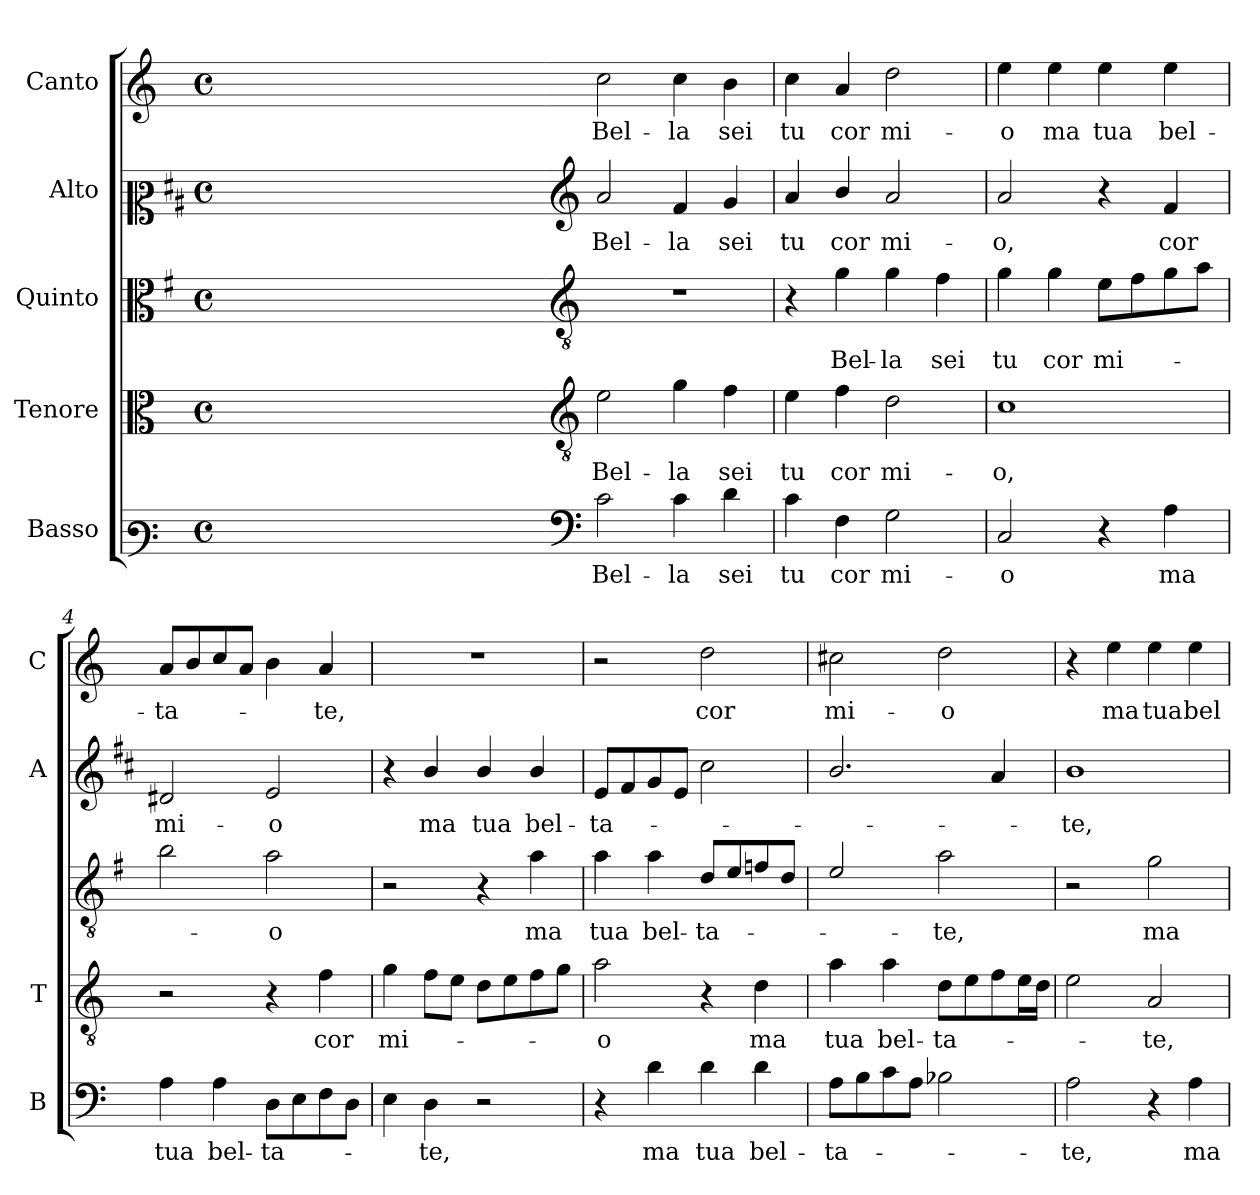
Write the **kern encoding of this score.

**kern	**text	**kern	**text	**kern	**text	**kern	**text	**kern	**text
*part5	*part5	*part4	*part4	*part3	*part3	*part2	*part2	*part1	*part1
*staff5	*staff5	*staff4	*staff4	*staff3	*staff3	*staff2	*staff2	*staff1	*staff1
*I"Basso	*	*I"Tenore	*	*I"Quinto	*	*I"Alto	*	*I"Canto	*
*I'B	*	*I'T	*	*	*	*I'A	*	*I'C	*
*clefF3	*	*clefC3	*	*clefC3	*	*clefC2	*	*clefG2	*
*	*	*	*	*ITrd4c7	*	*ITrd1c2	*	*	*
*k[]	*	*k[]	*	*k[]	*	*k[]	*	*k[]	*
*C:	*	*C:	*	*C:	*	*C:	*	*C:	*
*M4/4	*	*M4/4	*	*M4/4	*	*M4/4	*	*M4/4	*
*met(c)	*	*met(c)	*	*met(c)	*	*met(c)	*	*met(c)	*
=	=	=	=	=	=	=	=	=	=
1ryy	.	1ryy	.	1ryy	.	1ryy	.	1ryy	.
=1X-	=1X-	=1X-	=1X-	=1X-	=1X-	=1X-	=1X-	=1X-	=1X-
4ryy	.	4ryy	.	4ryy	.	4ryy	.	4ryy	.
4ryy	.	4ryy	.	4ryy	.	4ryy	.	4ryy	.
4ryy	.	4ryy	.	4ryy	.	4ryy	.	4ryy	.
4ryy	.	4ryy	.	4ryy	.	4ryy	.	4ryy	.
=1-	=1-	=1-	=1-	=1-	=1-	=1-	=1-	=1-	=1-
*clefF4	*	*clefGv2	*	*clefGv2	*	*clefG2	*	*	*
!	!LO:LY:b	!	!LO:LY:b	!	!	!	!LO:LY:b	!	!LO:LY:b
2c\	Bel-	2e\	Bel-	1r	.	2g/	Bel-	2cc\	Bel-
!	!LO:LY:b	!	!LO:LY:b	!	!	!	!LO:LY:b	!	!LO:LY:b
4c\	-la	4g\	-la	.	.	4e/	-la	4cc\	-la
!	!LO:LY:b	!	!LO:LY:b	!	!	!	!LO:LY:b	!	!LO:LY:b
4d\	sei	4f\	sei	.	.	4f/	sei	4b\	sei
=2	=2	=2	=2	=2	=2	=2	=2	=2	=2
!	!LO:LY:b	!	!LO:LY:b	!	!	!	!LO:LY:b	!	!LO:LY:b
4c\	tu	4e\	tu	4r	.	4g/	tu	4cc\	tu
!	!LO:LY:b	!	!LO:LY:b	!	!LO:LY:b	!	!LO:LY:b	!	!LO:LY:b
4F\	cor	4f\	cor	4c\	Bel-	4a/	cor	4a/	cor
!	!LO:LY:b	!	!LO:LY:b	!	!LO:LY:b	!	!LO:LY:b	!	!LO:LY:b
2G\	mi-	2d\	mi-	4c\	-la	2g/	mi-	2dd\	mi-
!	!	!	!	!	!LO:LY:b	!	!	!	!
.	.	.	.	4B\	sei	.	.	.	.
=3	=3	=3	=3	=3	=3	=3	=3	=3	=3
!	!LO:LY:b	!	!LO:LY:b	!	!LO:LY:b	!	!LO:LY:b	!	!LO:LY:b
2C/	-o	1c	-o,	4c\	tu	2g/	-o,	4ee\	-o
!	!	!	!	!	!LO:LY:b	!	!	!	!LO:LY:b
.	.	.	.	4c\	cor	.	.	4ee\	ma
!	!	!	!	!	!LO:LY:b	!	!	!	!LO:LY:b
4r	.	.	.	8A\L	mi-	4r	.	4ee\	tua
.	.	.	.	8B\	.	.	.	.	.
!	!LO:LY:b	!	!	!	!	!	!LO:LY:b	!	!LO:LY:b
4A\	ma	.	.	8c\	.	4e/	cor	4ee\	bel-
.	.	.	.	8d\J	.	.	.	.	.
=4	=4	=4	=4	=4	=4	=4	=4	=4	=4
!	!LO:LY:b	!	!	!	!	!	!LO:LY:b	!	!LO:LY:b
4A\	tua	2r	.	2e\	.	2c#X/	mi-	8a/L	-ta-
.	.	.	.	.	.	.	.	8b/	.
!	!LO:LY:b	!	!	!	!	!	!	!	!
4A\	bel-	.	.	.	.	.	.	8cc/	.
.	.	.	.	.	.	.	.	8a/J	.
!	!LO:LY:b	!	!	!	!LO:LY:b	!	!LO:LY:b	!	!
8D\L	-ta-	4r	.	2d\	-o	2d/	-o	4b\	.
8E\	.	.	.	.	.	.	.	.	.
!	!	!	!LO:LY:b	!	!	!	!	!	!LO:LY:b
8F\	.	4f\	cor	.	.	.	.	4a/	-te,
8D\J	.	.	.	.	.	.	.	.	.
=5	=5	=5	=5	=5	=5	=5	=5	=5	=5
!	!	!	!LO:LY:b	!	!	!	!	!	!
4E\	.	4g\	mi-	2r	.	4r	.	1r	.
!	!LO:LY:b	!	!	!	!	!	!LO:LY:b	!	!
4D\	-te,	8f\L	.	.	.	4a/	ma	.	.
.	.	8e\J	.	.	.	.	.	.	.
!	!	!	!	!	!	!	!LO:LY:b	!	!
2r	.	8d\L	.	4r	.	4a/	tua	.	.
.	.	8e\	.	.	.	.	.	.	.
!	!	!	!	!	!LO:LY:b	!	!LO:LY:b	!	!
.	.	8f\	.	4d\	ma	4a/	bel-	.	.
.	.	8g\J	.	.	.	.	.	.	.
!!LO:LB:g=z
=6	=6	=6	=6	=6	=6	=6	=6	=6	=6
!	!	!	!LO:LY:b	!	!LO:LY:b	!	!LO:LY:b	!	!
4r	.	2a\	-o	4d\	tua	8d/L	-ta-	2r	.
.	.	.	.	.	.	8e/	.	.	.
!	!LO:LY:b	!	!	!	!LO:LY:b	!	!	!	!
4d\	ma	.	.	4d\	bel-	8f/	.	.	.
.	.	.	.	.	.	8d/J	.	.	.
!	!LO:LY:b	!	!	!	!LO:LY:b	!	!	!	!LO:LY:b
4d\	tua	4r	.	8G/L	-ta-	2b\	.	2dd\	cor
.	.	.	.	8A/	.	.	.	.	.
!	!LO:LY:b	!	!LO:LY:b	!	!	!	!	!	!
4d\	bel-	4d\	ma	8B-X/	.	.	.	.	.
.	.	.	.	8G/J	.	.	.	.	.
=7	=7	=7	=7	=7	=7	=7	=7	=7	=7
!	!LO:LY:b	!	!LO:LY:b	!	!	!	!	!	!LO:LY:b
8A\L	-ta-	4a\	tua	2A/	.	2.a/	.	2cc#X\	mi-
8B\	.	.	.	.	.	.	.	.	.
!	!	!	!LO:LY:b	!	!	!	!	!	!
8c\	.	4a\	bel-	.	.	.	.	.	.
8A\J	.	.	.	.	.	.	.	.	.
!	!	!	!LO:LY:b	!	!LO:LY:b	!	!	!	!LO:LY:b
2B-X\	.	8d\L	-ta-	2d\	-te,	.	.	2dd\	-o
.	.	8e\	.	.	.	.	.	.	.
.	.	8f\	.	.	.	4g/	.	.	.
.	.	16e\L	.	.	.	.	.	.	.
.	.	16d\JJ	.	.	.	.	.	.	.
=8	=8	=8	=8	=8	=8	=8	=8	=8	=8
!	!LO:LY:b	!	!	!	!	!	!LO:LY:b	!	!
2A\	-te,	2e\	.	2r	.	1a	-te,	4r	.
!	!	!	!	!	!	!	!	!	!LO:LY:b
.	.	.	.	.	.	.	.	4ee\	ma
!	!	!	!LO:LY:b	!	!LO:LY:b	!	!	!	!LO:LY:b
4r	.	2A/	-te,	2c\	ma	.	.	4ee\	tua
!	!LO:LY:b	!	!	!	!	!	!	!	!LO:LY:b
4A\	ma	.	.	.	.	.	.	4ee\	bel-
=	=	=	=	=	=	=	=	=	=
*-	*-	*-	*-	*-	*-	*-	*-	*-	*-
